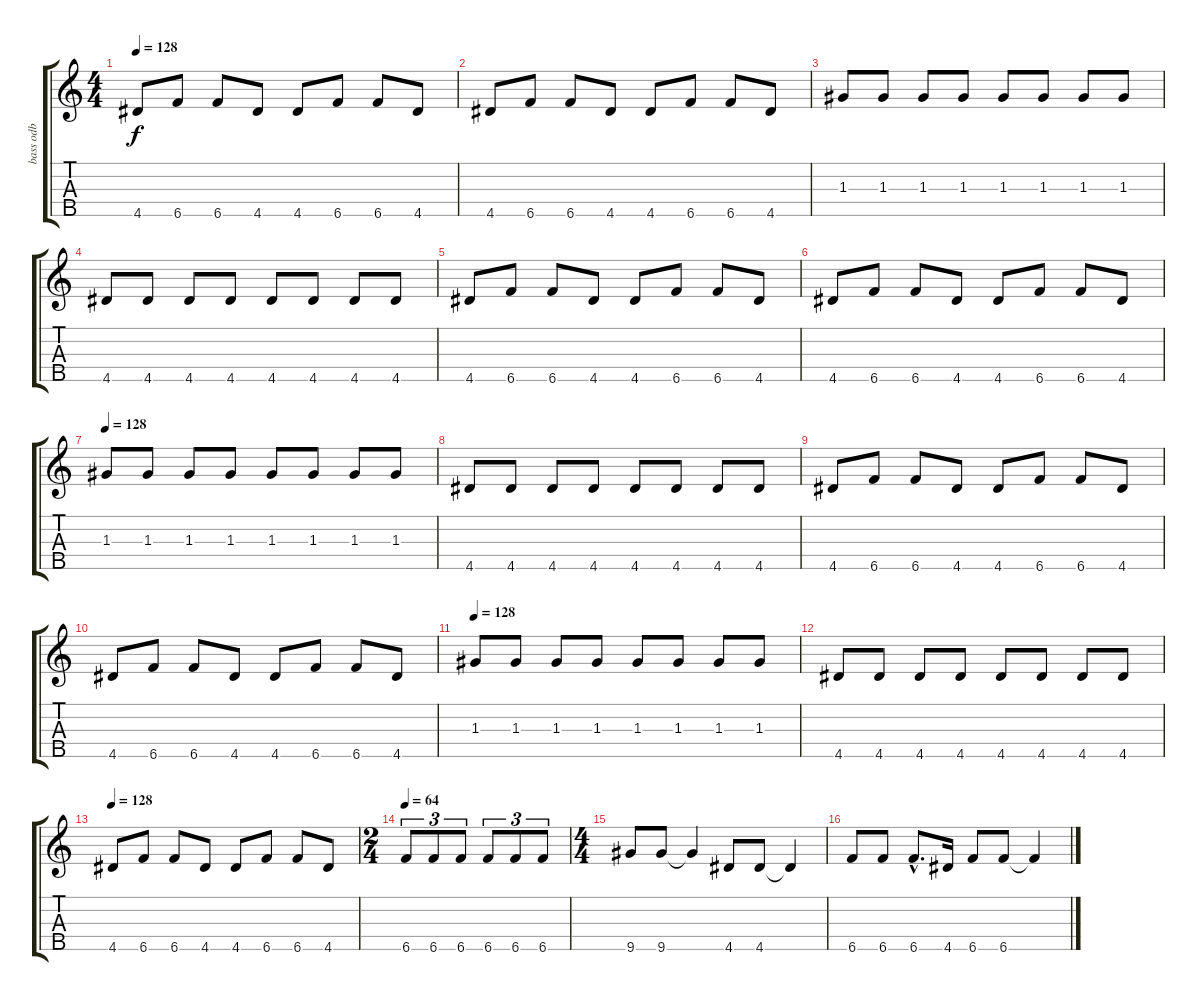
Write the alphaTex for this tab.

\track ("bass odb" "bass odb") {instrument overdrivenguitar}
\staff {score tabs}
\tuning (F4 C4 G3 C3 B2) {hide}
\ts (4 4)
\tempo 128
\clef g2
\ks c
4.5.8{dy f} 6.5.8 6.5.8 4.5.8 4.5.8 6.5.8 6.5.8 4.5.8 |
4.5.8 6.5.8 6.5.8 4.5.8 4.5.8 6.5.8 6.5.8 4.5.8 |
1.3.8 1.3.8 1.3.8 1.3.8 1.3.8 1.3.8 1.3.8 1.3.8 |
4.5.8 4.5.8 4.5.8 4.5.8 4.5.8 4.5.8 4.5.8 4.5.8 |
4.5.8 6.5.8 6.5.8 4.5.8 4.5.8 6.5.8 6.5.8 4.5.8 |
4.5.8 6.5.8 6.5.8 4.5.8 4.5.8 6.5.8 6.5.8 4.5.8 |
\tempo 128
1.3.8{instrument electricbasspick} 1.3.8 1.3.8 1.3.8 1.3.8 1.3.8 1.3.8 1.3.8 |
4.5.8 4.5.8 4.5.8 4.5.8 4.5.8 4.5.8 4.5.8 4.5.8 |
4.5.8 6.5.8 6.5.8 4.5.8 4.5.8 6.5.8 6.5.8 4.5.8 |
4.5.8 6.5.8 6.5.8 4.5.8 4.5.8 6.5.8 6.5.8 4.5.8 |
\tempo 128
1.3.8{instrument electricbasspick} 1.3.8 1.3.8 1.3.8 1.3.8 1.3.8 1.3.8 1.3.8 |
4.5.8 4.5.8 4.5.8 4.5.8 4.5.8 4.5.8 4.5.8 4.5.8 |
\tempo 128
4.5.8 6.5.8 6.5.8 4.5.8 4.5.8 6.5.8 6.5.8 4.5.8 |
\ts (2 4)
\tempo 64
6.5.8{tu (3 2)} 6.5.8{tu (3 2)} 6.5.8{tu (3 2)} 6.5.8{tu (3 2)} 6.5.8{tu (3 2)} 6.5.8{tu (3 2)} |
\ts (4 4)
9.5.8 9.5.8 9.5{t}.4 4.5.8 4.5.8 4.5{t}.4 |
6.5.8 6.5.8 6.5{hac}.8{d} 4.5.16 6.5.8 6.5.8 6.5{t}.4
